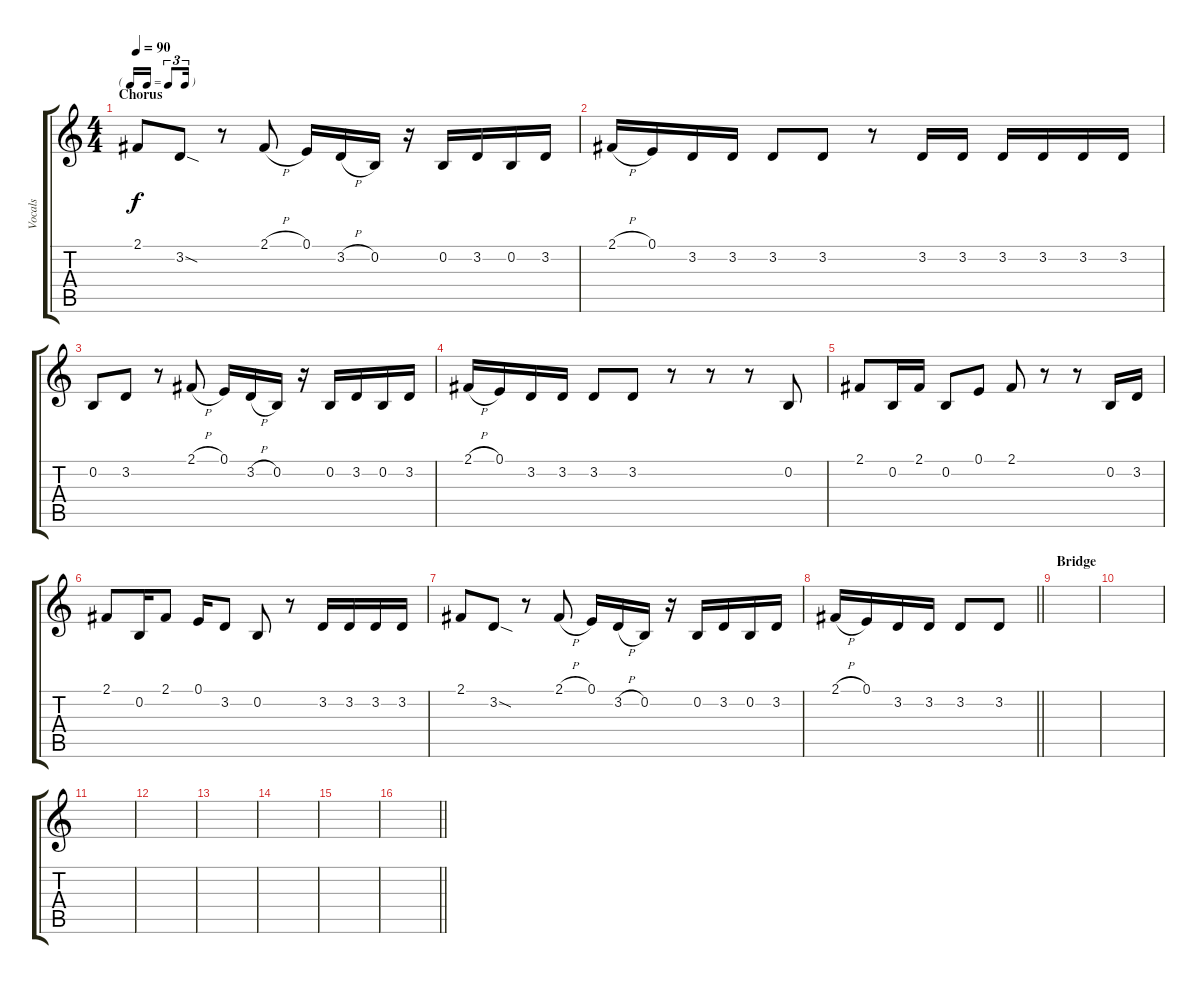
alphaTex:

\track ("Vocals" "Vocals") {instrument lead2sawtooth}
\staff {score tabs}
\tuning (E4 B3 G3 D3 A2 E2) {hide}
\ts (4 4)
\tf triplet16th
\section ("" "Chorus")
\tempo 90
\clef g2
\ks c
2.1.8{dy f} 3.2{sod}.8 r.8 2.1{h}.8 0.1.16 3.2{h}.16 0.2.16 r.16 0.2.16 3.2.16 0.2.16 3.2.16 |
2.1{h}.16 0.1.16 3.2.16 3.2.16 3.2.8 3.2.8 r.8 3.2.16 3.2.16 3.2.16 3.2.16 3.2.16 3.2.16 |
0.2.8 3.2.8 r.8 2.1{h}.8 0.1.16 3.2{h}.16 0.2.16 r.16 0.2.16 3.2.16 0.2.16 3.2.16 |
2.1{h}.16 0.1.16 3.2.16 3.2.16 3.2.8 3.2.8 r.8 r.8 r.8 0.2.8 |
2.1.8 0.2.16 2.1.16 0.2.8 0.1.8 2.1.8 r.8 r.8 0.2.16 3.2.16 |
2.1.8 0.2.16 2.1.8 0.1.16 3.2.8 0.2.8 r.8 3.2.16 3.2.16 3.2.16 3.2.16 |
2.1.8 3.2{sod}.8 r.8 2.1{h}.8 0.1.16 3.2{h}.16 0.2.16 r.16 0.2.16 3.2.16 0.2.16 3.2.16 |
\barLineRight lightlight
2.1{h}.16 0.1.16 3.2.16 3.2.16 3.2.8 3.2.8 |
\section ("" "Bridge")
|
|
|
|
|
|
|
\barLineRight lightlight
